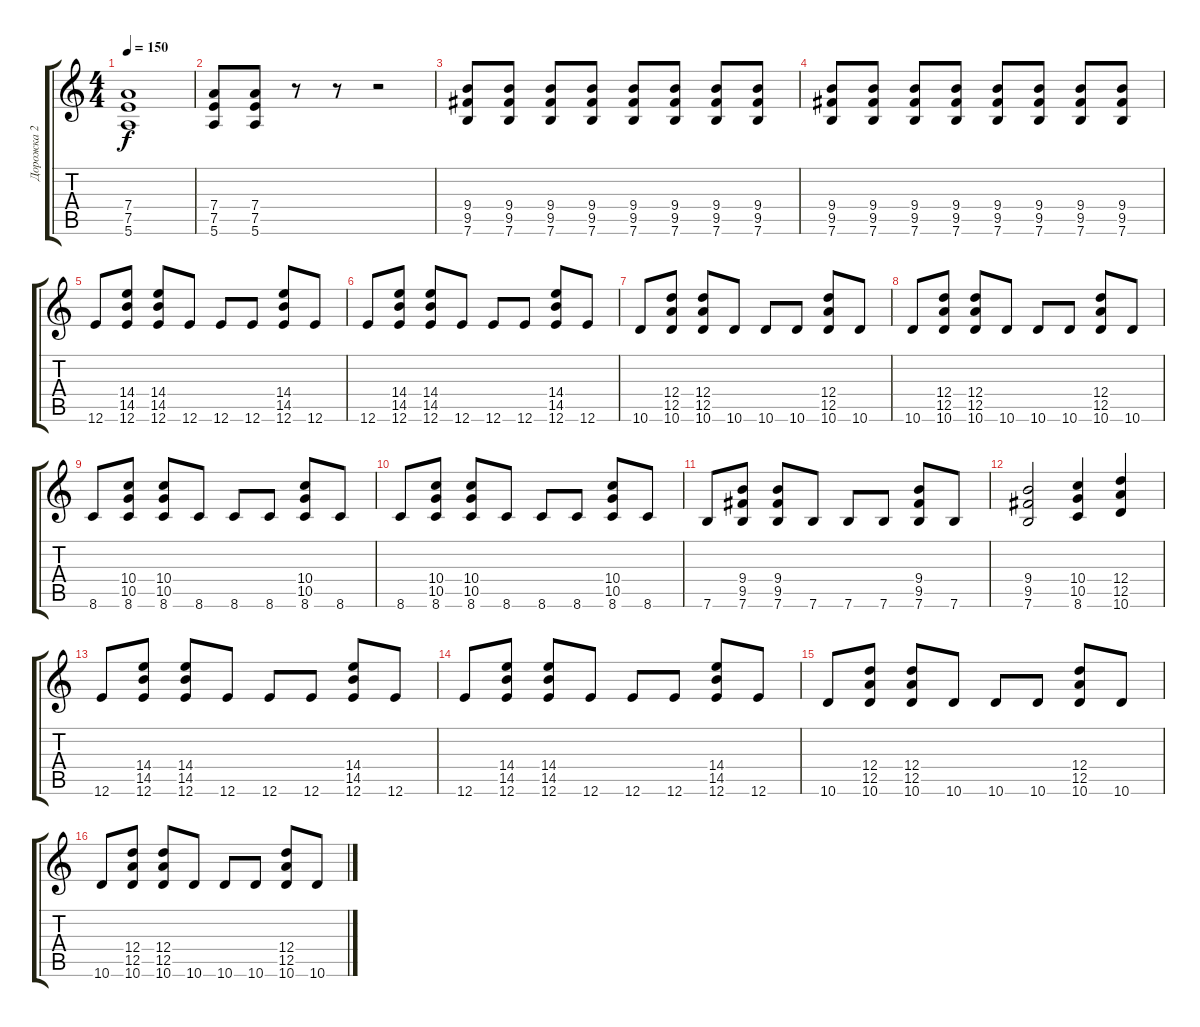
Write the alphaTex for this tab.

\track ("Дорожка 2" "Дорожка 2") {instrument distortionguitar}
\staff {score tabs}
\tuning (E4 B3 G3 D3 A2 E2) {hide}
\ts (4 4)
\tempo 150
\clef g2
\ks c
(7.4 7.5 5.6).1{dy f} |
(7.4 7.5 5.6).8 (7.4 7.5 5.6).8 r.8 r.8 r.2 |
(9.4 9.5 7.6).8 (9.4 9.5 7.6).8 (9.4 9.5 7.6).8 (9.4 9.5 7.6).8 (9.4 9.5 7.6).8 (9.4 9.5 7.6).8 (9.4 9.5 7.6).8 (9.4 9.5 7.6).8 |
(9.4 9.5 7.6).8 (9.4 9.5 7.6).8 (9.4 9.5 7.6).8 (9.4 9.5 7.6).8 (9.4 9.5 7.6).8 (9.4 9.5 7.6).8 (9.4 9.5 7.6).8 (9.4 9.5 7.6).8 |
12.6.8 (14.4 14.5 12.6).8 (14.4 14.5 12.6).8 12.6.8 12.6.8 12.6.8 (14.4 14.5 12.6).8 12.6.8 |
12.6.8 (14.4 14.5 12.6).8 (14.4 14.5 12.6).8 12.6.8 12.6.8 12.6.8 (14.4 14.5 12.6).8 12.6.8 |
10.6.8 (12.4 12.5 10.6).8 (12.4 12.5 10.6).8 10.6.8 10.6.8 10.6.8 (12.4 12.5 10.6).8 10.6.8 |
10.6.8 (12.4 12.5 10.6).8 (12.4 12.5 10.6).8 10.6.8 10.6.8 10.6.8 (12.4 12.5 10.6).8 10.6.8 |
8.6.8 (10.4 10.5 8.6).8 (10.4 10.5 8.6).8 8.6.8 8.6.8 8.6.8 (10.4 10.5 8.6).8 8.6.8 |
8.6.8 (10.4 10.5 8.6).8 (10.4 10.5 8.6).8 8.6.8 8.6.8 8.6.8 (10.4 10.5 8.6).8 8.6.8 |
7.6.8 (9.4 9.5 7.6).8 (9.4 9.5 7.6).8 7.6.8 7.6.8 7.6.8 (9.4 9.5 7.6).8 7.6.8 |
(9.4 9.5 7.6).2 (10.4 10.5 8.6).4 (12.4 12.5 10.6).4 |
12.6.8 (14.4 14.5 12.6).8 (14.4 14.5 12.6).8 12.6.8 12.6.8 12.6.8 (14.4 14.5 12.6).8 12.6.8 |
12.6.8 (14.4 14.5 12.6).8 (14.4 14.5 12.6).8 12.6.8 12.6.8 12.6.8 (14.4 14.5 12.6).8 12.6.8 |
10.6.8 (12.4 12.5 10.6).8 (12.4 12.5 10.6).8 10.6.8 10.6.8 10.6.8 (12.4 12.5 10.6).8 10.6.8 |
10.6.8 (12.4 12.5 10.6).8 (12.4 12.5 10.6).8 10.6.8 10.6.8 10.6.8 (12.4 12.5 10.6).8 10.6.8
